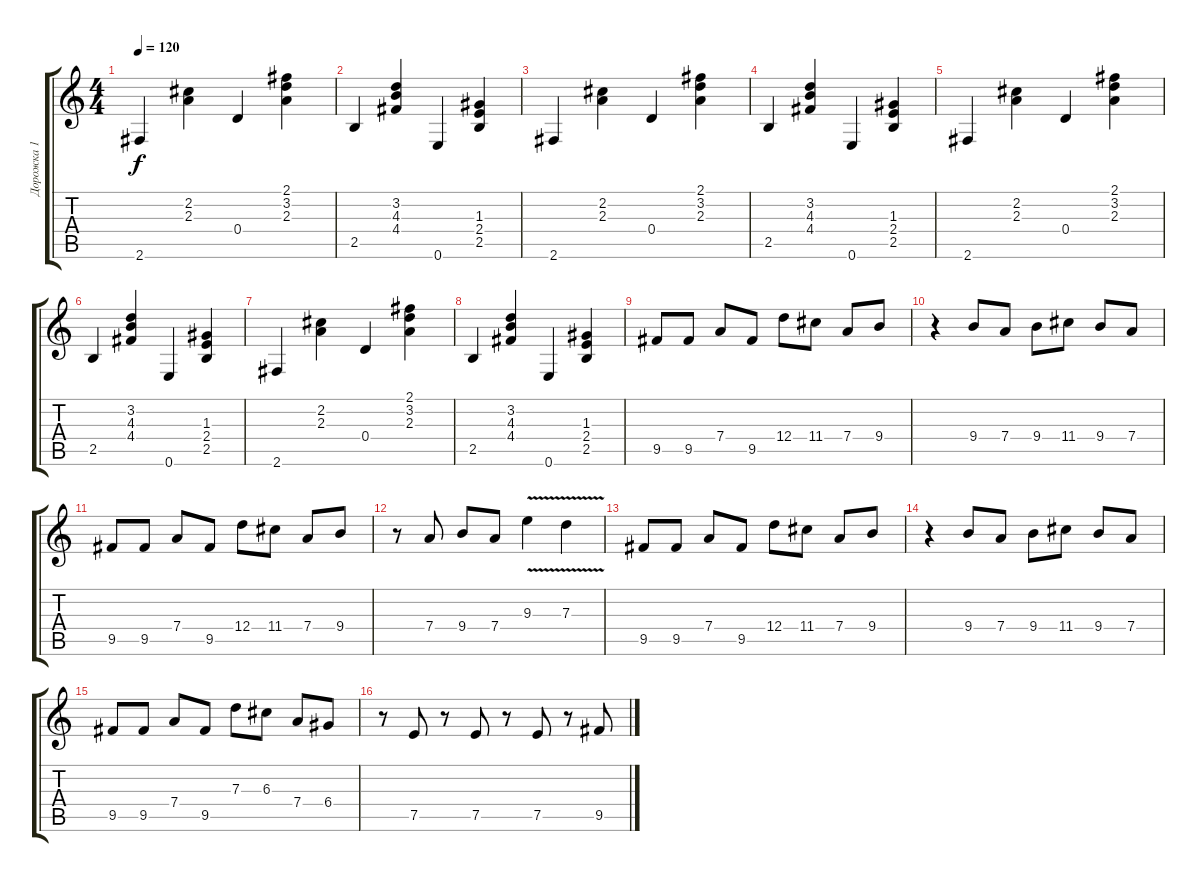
\track ("Дорожка 1" "Дорожка 1") {instrument acousticguitarsteel}
\staff {score tabs}
\tuning (E4 B3 G3 D3 A2 E2) {hide}
\ts (4 4)
\tempo 120
\clef g2
\ks c
2.6.4{dy f} (2.2 2.3).4 0.4.4 (2.1 3.2 2.3).4 |
2.5.4 (3.2 4.3 4.4).4 0.6.4 (1.3 2.4 2.5).4 |
2.6.4 (2.2 2.3).4 0.4.4 (2.1 3.2 2.3).4 |
2.5.4 (3.2 4.3 4.4).4 0.6.4 (1.3 2.4 2.5).4 |
2.6.4 (2.2 2.3).4 0.4.4 (2.1 3.2 2.3).4 |
2.5.4 (3.2 4.3 4.4).4 0.6.4 (1.3 2.4 2.5).4 |
2.6.4 (2.2 2.3).4 0.4.4 (2.1 3.2 2.3).4 |
2.5.4 (3.2 4.3 4.4).4 0.6.4 (1.3 2.4 2.5).4 |
9.5.8 9.5.8 7.4.8 9.5.8 12.4.8 11.4.8 7.4.8 9.4.8 |
r.4 9.4.8 7.4.8 9.4.8 11.4.8 9.4.8 7.4.8 |
9.5.8 9.5.8 7.4.8 9.5.8 12.4.8 11.4.8 7.4.8 9.4.8 |
r.8 7.4.8 9.4.8 7.4.8 9.3{v}.4 7.3{v}.4 |
9.5.8 9.5.8 7.4.8 9.5.8 12.4.8 11.4.8 7.4.8 9.4.8 |
r.4 9.4.8 7.4.8 9.4.8 11.4.8 9.4.8 7.4.8 |
9.5.8 9.5.8 7.4.8 9.5.8 7.3.8 6.3.8 7.4.8 6.4.8 |
r.8 7.5.8 r.8 7.5.8 r.8 7.5.8 r.8 9.5.8
